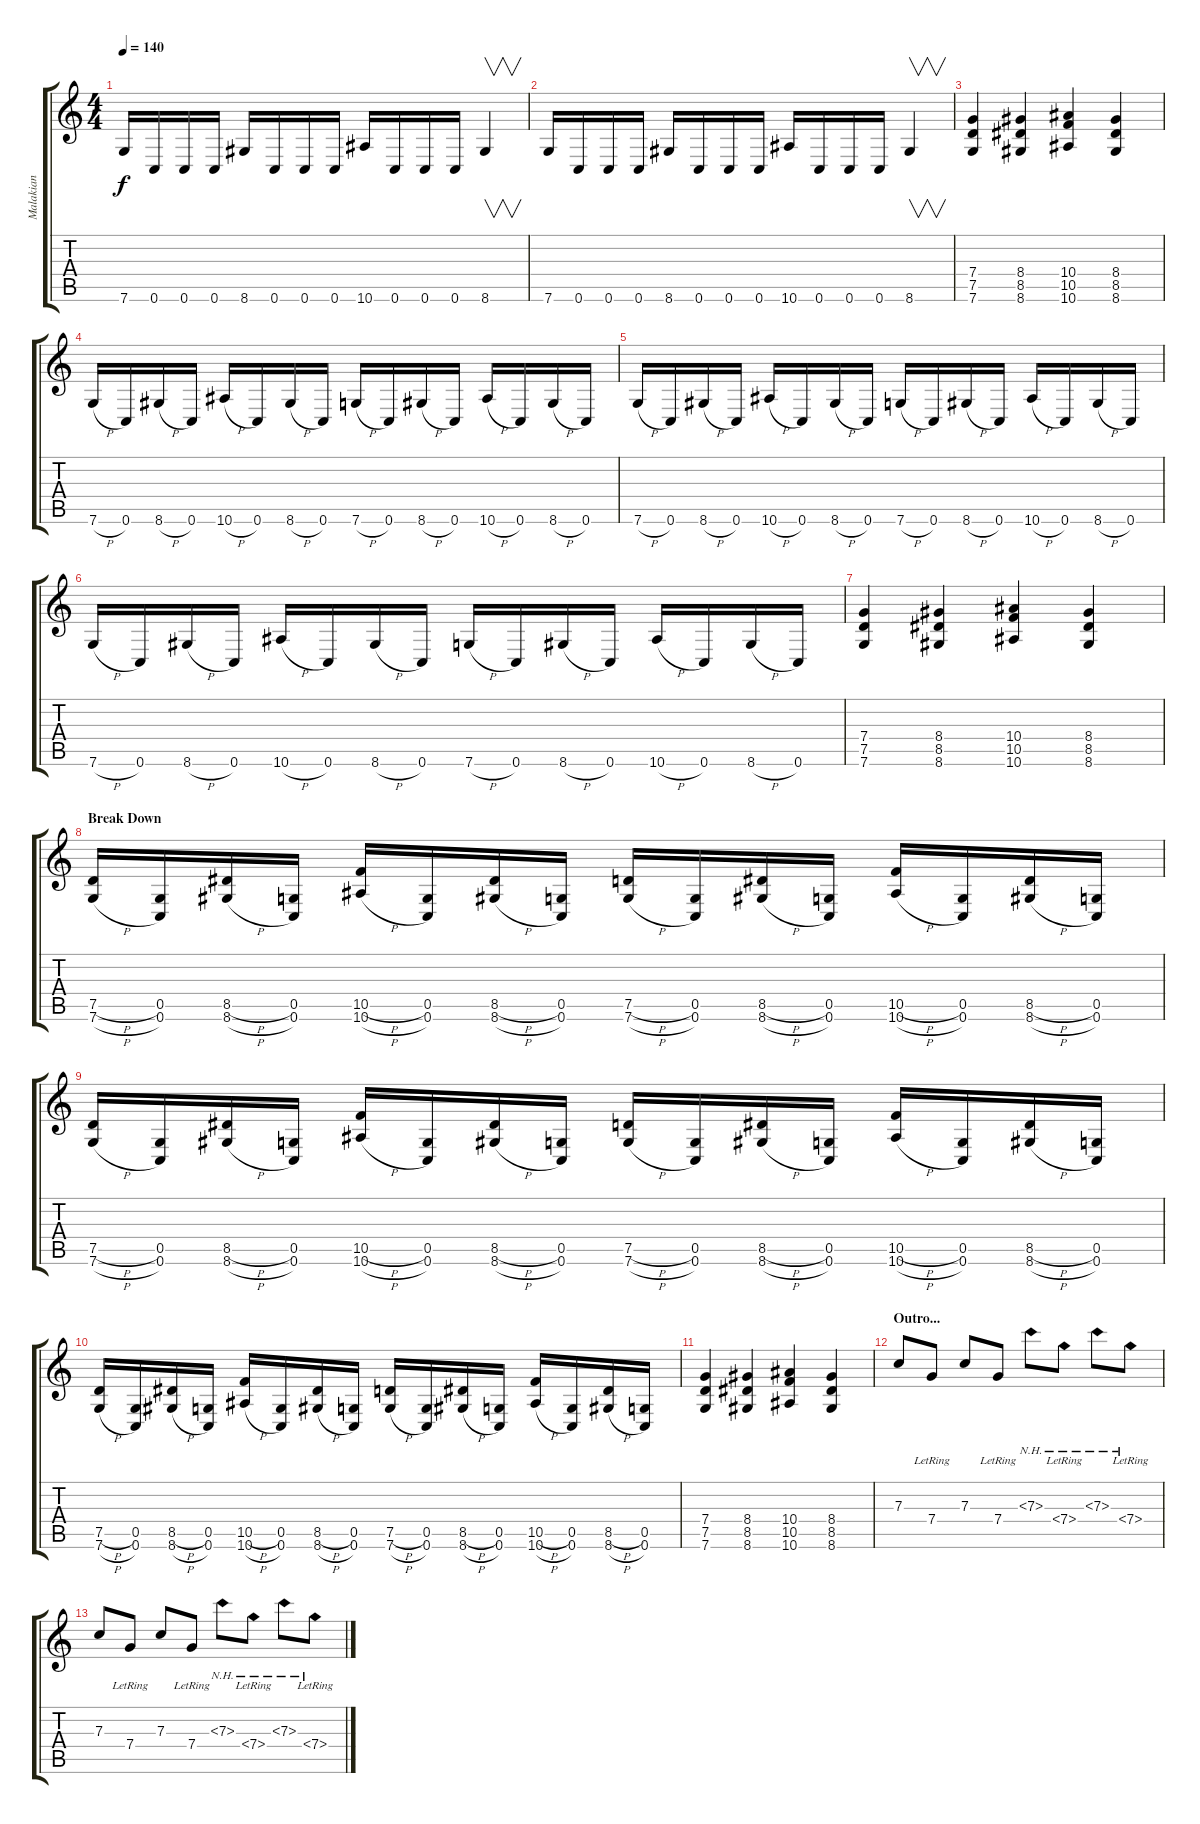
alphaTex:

\track ("Malakian" "Malakian") {instrument overdrivenguitar}
\staff {score tabs}
\tuning (D4 A3 F3 C3 G2 C2) {hide}
\ts (4 4)
\tempo 140
\clef g2
\ks c
7.6.16{dy f} 0.6.16 0.6.16 0.6.16 8.6.16 0.6.16 0.6.16 0.6.16 10.6.16 0.6.16 0.6.16 0.6.16 8.6.4{v} |
7.6.16 0.6.16 0.6.16 0.6.16 8.6.16 0.6.16 0.6.16 0.6.16 10.6.16 0.6.16 0.6.16 0.6.16 8.6.4{v} |
(7.4 7.5 7.6).4 (8.4 8.5 8.6).4 (10.4 10.5 10.6).4 (8.4 8.5 8.6).4 |
7.6{h}.16 0.6.16 8.6{h}.16 0.6.16 10.6{h}.16 0.6.16 8.6{h}.16 0.6.16 7.6{h}.16 0.6.16 8.6{h}.16 0.6.16 10.6{h}.16 0.6.16 8.6{h}.16 0.6.16 |
7.6{h}.16 0.6.16 8.6{h}.16 0.6.16 10.6{h}.16 0.6.16 8.6{h}.16 0.6.16 7.6{h}.16 0.6.16 8.6{h}.16 0.6.16 10.6{h}.16 0.6.16 8.6{h}.16 0.6.16 |
7.6{h}.16 0.6.16 8.6{h}.16 0.6.16 10.6{h}.16 0.6.16 8.6{h}.16 0.6.16 7.6{h}.16 0.6.16 8.6{h}.16 0.6.16 10.6{h}.16 0.6.16 8.6{h}.16 0.6.16 |
(7.4 7.5 7.6).4 (8.4 8.5 8.6).4 (10.4 10.5 10.6).4 (8.4 8.5 8.6).4 |
\section ("" "Break Down")
(7.5{h} 7.6{h}).16 (0.5 0.6).16 (8.5{h} 8.6{h}).16 (0.5 0.6).16 (10.5{h} 10.6{h}).16 (0.5 0.6).16 (8.5{h} 8.6{h}).16 (0.5 0.6).16 (7.5{h} 7.6{h}).16 (0.5 0.6).16 (8.5{h} 8.6{h}).16 (0.5 0.6).16 (10.5{h} 10.6{h}).16 (0.5 0.6).16 (8.5{h} 8.6{h}).16 (0.5 0.6).16 |
(7.5{h} 7.6{h}).16 (0.5 0.6).16 (8.5{h} 8.6{h}).16 (0.5 0.6).16 (10.5{h} 10.6{h}).16 (0.5 0.6).16 (8.5{h} 8.6{h}).16 (0.5 0.6).16 (7.5{h} 7.6{h}).16 (0.5 0.6).16 (8.5{h} 8.6{h}).16 (0.5 0.6).16 (10.5{h} 10.6{h}).16 (0.5 0.6).16 (8.5{h} 8.6{h}).16 (0.5 0.6).16 |
(7.5{h} 7.6{h}).16 (0.5 0.6).16 (8.5{h} 8.6{h}).16 (0.5 0.6).16 (10.5{h} 10.6{h}).16 (0.5 0.6).16 (8.5{h} 8.6{h}).16 (0.5 0.6).16 (7.5{h} 7.6{h}).16 (0.5 0.6).16 (8.5{h} 8.6{h}).16 (0.5 0.6).16 (10.5{h} 10.6{h}).16 (0.5 0.6).16 (8.5{h} 8.6{h}).16 (0.5 0.6).16 |
(7.4 7.5 7.6).4 (8.4 8.5 8.6).4 (10.4 10.5 10.6).4 (8.4 8.5 8.6).4 |
\section ("" "Outro...")
7.3.8{instrument overdrivenguitar} 7.4{lr}.8 7.3.8 7.4{lr}.8 7.3{nh}.8 7.4{nh lr}.8 7.3{nh}.8 7.4{nh lr}.8 |
7.3.8{instrument overdrivenguitar} 7.4{lr}.8 7.3.8 7.4{lr}.8 7.3{nh}.8 7.4{nh lr}.8 7.3{nh}.8 7.4{nh lr}.8
